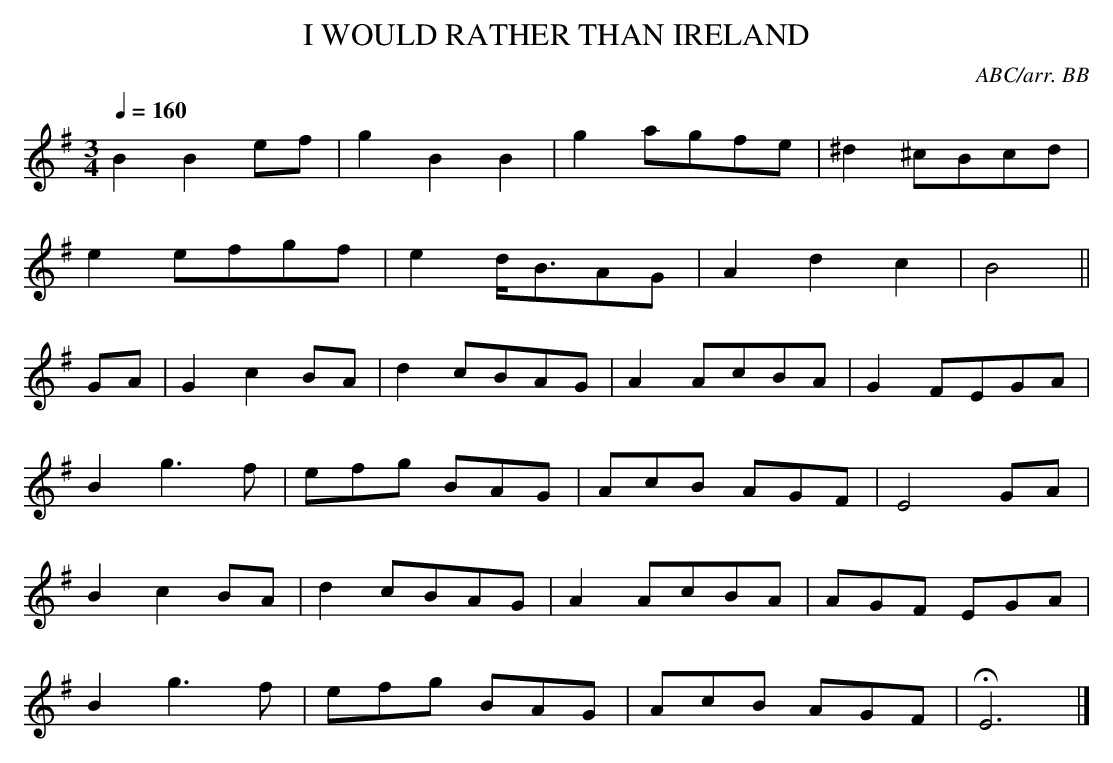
X:1
T:I WOULD RATHER THAN IRELAND
C:ABC/arr. BB
verse of a song?
Q:1/4=160
L:1/8
M:3/4
K:Em
B2 B2 ef|g2 B2 B2|g2 agfe|^d2 ^cBcd|
e2 efgf|e2 d<BAG|A2 d2 c2|B4 ||
GA|G2 c2 BA|d2 cBAG|A2 AcBA|G2 FEGA|
B2 g3f|efg BAG|AcB AGF|E4 GA|
B2 c2 BA|d2 cBAG|A2 AcBA|AGF EGA|
B2 g3f|efg BAG|AcB AGF|HE6 |]
